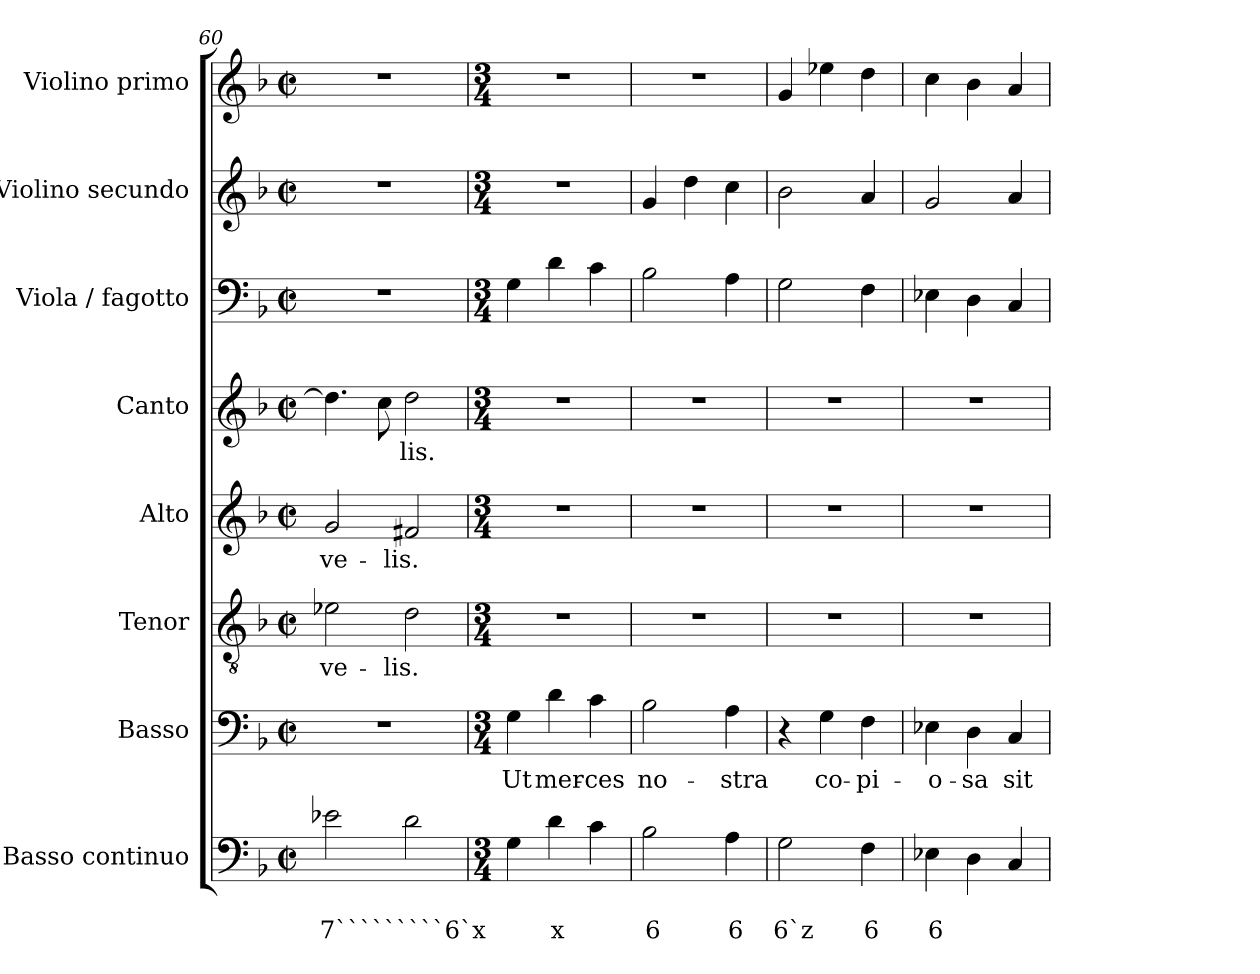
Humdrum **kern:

**kern	**text	**text	**kern	**text	**kern	**text	**kern	**text	**kern	**text	**kern	**kern	**kern
*part8	*part8	*part8	*part7	*part7	*part6	*part6	*part5	*part5	*part4	*part4	*part3	*part2	*part1
*staff8	*staff8	*staff8	*staff7	*staff7	*staff6	*staff6	*staff5	*staff5	*staff4	*staff4	*staff3	*staff2	*staff1
*I"Basso continuo	*	*	*I"Basso	*	*I"Tenor	*	*I"Alto	*	*I"Canto	*	*I"Viola / fagotto	*I"Violino secundo	*I"Violino primo
*I'BC	*	*	*I'B	*	*I'T	*	*I'A	*	*I'C	*	*	*I'V2	*I'V1
*clefF4	*	*	*clefF4	*	*clefGv2	*	*clefG2	*	*clefG2	*	*clefF4	*clefG2	*clefG2
*k[b-]	*	*	*k[b-]	*	*k[b-]	*	*k[b-]	*	*k[b-]	*	*k[b-]	*k[b-]	*k[b-]
*F:	*	*	*F:	*	*F:	*	*F:	*	*F:	*	*F:	*F:	*F:
*M2/2	*	*	*M2/2	*	*M2/2	*	*M2/2	*	*M2/2	*	*M2/2	*M2/2	*M2/2
*met(c|)	*	*	*met(c|)	*	*met(c|)	*	*met(c|)	*	*met(c|)	*	*met(c|)	*met(c|)	*met(c|)
=60	=60	=60	=60	=60	=60	=60	=60	=60	=60	=60	=60	=60	=60
!	!	!LO:LY:b	!	!	!	!LO:LY:b	!	!LO:LY:b	!	!	!	!	!
2e-X\	.	7`````````6`x	1r	.	2e-X\	ve-	2g/	ve-	4.dd\]	.	1r	1r	1r
.	.	.	.	.	.	.	.	.	8cc\	.	.	.	.
!	!	!	!	!	!	!LO:LY:b	!	!LO:LY:b	!	!LO:LY:b	!	!	!
2d\	.	.	.	.	2d\	-lis.	2f#X/	-lis.	2dd\	-lis.	.	.	.
!!LO:LB:g=z
=61	=61	=61	=61	=61	=61	=61	=61	=61	=61	=61	=61	=61	=61
*M3/4	*	*	*M3/4	*	*M3/4	*	*M3/4	*	*M3/4	*	*M3/4	*M3/4	*M3/4
!	!	!	!	!LO:LY:b	!	!	!	!	!	!	!	!	!
4G\	.	.	4G\	Ut	2.r	.	2.r	.	2.r	.	4G\	2.r	2.r
!	!	!LO:LY:b	!	!LO:LY:b	!	!	!	!	!	!	!	!	!
4d\	.	x	4d\	mer-	.	.	.	.	.	.	4d\	.	.
!	!	!	!	!LO:LY:b	!	!	!	!	!	!	!	!	!
4c\	.	.	4c\	-ces	.	.	.	.	.	.	4c\	.	.
=62	=62	=62	=62	=62	=62	=62	=62	=62	=62	=62	=62	=62	=62
!	!	!LO:LY:b	!	!LO:LY:b	!	!	!	!	!	!	!	!	!
2B-\	.	6	2B-\	no-	2.r	.	2.r	.	2.r	.	2B-\	4g/	2.r
.	.	.	.	.	.	.	.	.	.	.	.	4dd\	.
!	!	!LO:LY:b	!	!LO:LY:b	!	!	!	!	!	!	!	!	!
4A\	.	6	4A\	-stra	.	.	.	.	.	.	4A\	4cc\	.
=63	=63	=63	=63	=63	=63	=63	=63	=63	=63	=63	=63	=63	=63
!	!	!LO:LY:b	!	!	!	!	!	!	!	!	!	!	!
2G\	.	6`z	4r	.	2.r	.	2.r	.	2.r	.	2G\	2b-\	4g/
!	!	!	!	!LO:LY:b	!	!	!	!	!	!	!	!	!
.	.	.	4G\	co-	.	.	.	.	.	.	.	.	4ee-X\
!	!	!LO:LY:b	!	!LO:LY:b	!	!	!	!	!	!	!	!	!
4F\	.	6	4F\	-pi-	.	.	.	.	.	.	4F\	4a/	4dd\
=64	=64	=64	=64	=64	=64	=64	=64	=64	=64	=64	=64	=64	=64
!	!	!LO:LY:b	!	!LO:LY:b	!	!	!	!	!	!	!	!	!
4E-X\	.	6	4E-X\	-o-	2.r	.	2.r	.	2.r	.	4E-X\	2g/	4cc\
!	!	!	!	!LO:LY:b	!	!	!	!	!	!	!	!	!
4D\	.	.	4D\	-sa	.	.	.	.	.	.	4D\	.	4b-\
!	!	!	!	!LO:LY:b	!	!	!	!	!	!	!	!	!
4C/	.	.	4C/	sit	.	.	.	.	.	.	4C/	4a/	4a/
=	=	=	=	=	=	=	=	=	=	=	=	=	=
*-	*-	*-	*-	*-	*-	*-	*-	*-	*-	*-	*-	*-	*-
